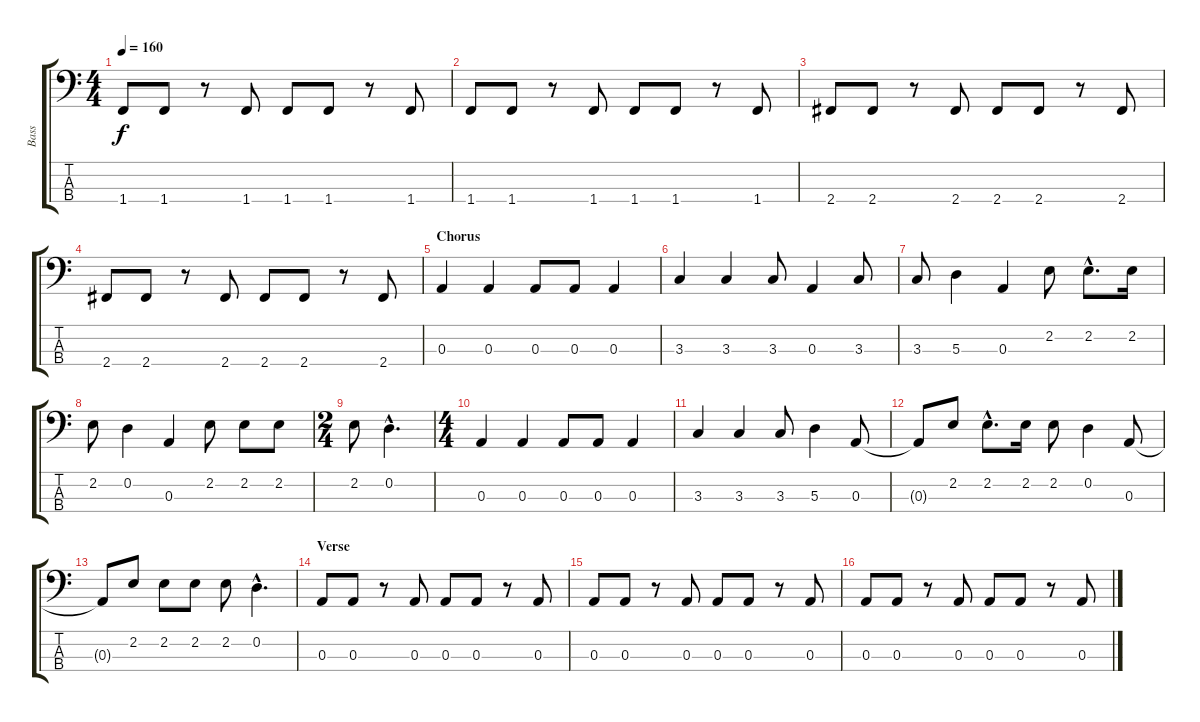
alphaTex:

\track ("Bass" "Bass") {instrument electricbassfinger}
\staff {score tabs}
\tuning (G2 D2 A1 E1) {hide}
\ts (4 4)
\tempo 160
\clef f4
\ks c
1.4.8{dy f} 1.4.8 r.8 1.4.8 1.4.8 1.4.8 r.8 1.4.8 |
1.4.8 1.4.8 r.8 1.4.8 1.4.8 1.4.8 r.8 1.4.8 |
2.4.8 2.4.8 r.8 2.4.8 2.4.8 2.4.8 r.8 2.4.8 |
2.4.8 2.4.8 r.8 2.4.8 2.4.8 2.4.8 r.8 2.4.8 |
\section ("" "Chorus")
0.3.4 0.3.4 0.3.8 0.3.8 0.3.4 |
3.3.4 3.3.4 3.3.8 0.3.4 3.3.8 |
3.3.8 5.3.4 0.3.4 2.2.8 2.2{hac}.8{d} 2.2.16 |
2.2.8 0.2.4 0.3.4 2.2.8 2.2.8 2.2.8 |
\ts (2 4)
2.2.8 0.2{hac}.4{d} |
\ts (4 4)
0.3.4 0.3.4 0.3.8 0.3.8 0.3.4 |
3.3.4 3.3.4 3.3.8 5.3.4 0.3.8 |
0.3{t}.8 2.2.8 2.2{hac}.8{d} 2.2.16 2.2.8 0.2.4 0.3.8 |
0.3{t}.8 2.2.8 2.2.8 2.2.8 2.2.8 0.2{hac}.4{d} |
\section ("" "Verse")
0.3.8 0.3.8 r.8 0.3.8 0.3.8 0.3.8 r.8 0.3.8 |
0.3.8 0.3.8 r.8 0.3.8 0.3.8 0.3.8 r.8 0.3.8 |
0.3.8 0.3.8 r.8 0.3.8 0.3.8 0.3.8 r.8 0.3.8
